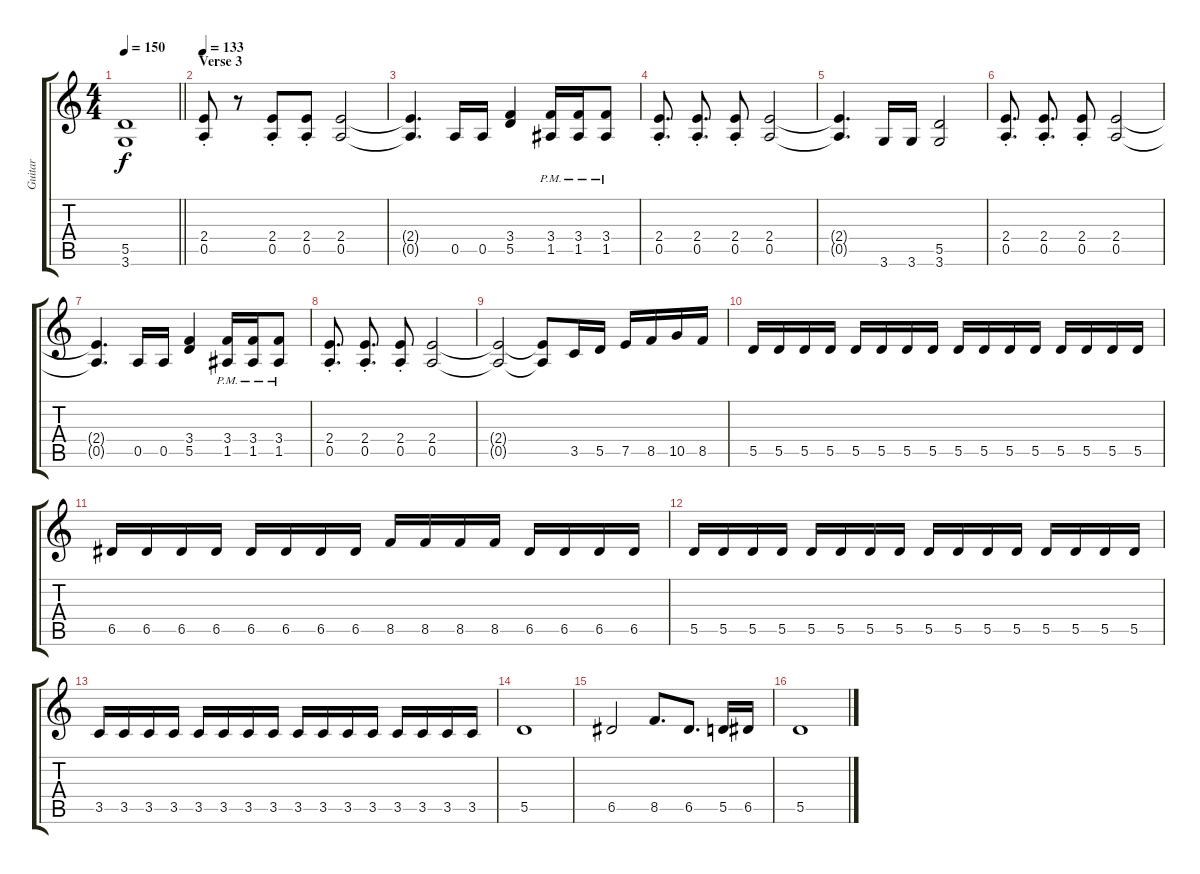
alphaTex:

\track ("Guitar" "Guitar") {instrument distortionguitar}
\staff {score tabs}
\tuning (E4 B3 G3 D3 A2 E2) {hide}
\ts (4 4)
\tempo 150
\clef g2
\barLineRight lightlight
\ks aminor
(5.5{t} 3.6{t}).1{dy f} |
\section ("" "Verse 3")
\tempo 133
(2.4{st} 0.5{st}).8 r.8 (2.4{st} 0.5{st}).8 (2.4{st} 0.5{st}).8 (2.4 0.5).2 |
(2.4{t} 0.5{t}).4{d} 0.5.16 0.5.16 (3.4 5.5).4 (3.4{pm} 1.5{pm}).16 (3.4{pm} 1.5{pm}).16 (3.4{pm} 1.5{pm}).8 |
(2.4{st} 0.5{st}).8{d beam split} (2.4{st} 0.5{st}).8{d} (2.4{st} 0.5{st}).8 (2.4 0.5).2 |
(2.4{t} 0.5{t}).4{d} 3.6.16 3.6.16 (5.5 3.6).2 |
(2.4{st} 0.5{st}).8{d beam split} (2.4{st} 0.5{st}).8{d} (2.4{st} 0.5{st}).8 (2.4 0.5).2 |
(2.4{t} 0.5{t}).4{d} 0.5.16 0.5.16 (3.4 5.5).4 (3.4{pm} 1.5{pm}).16 (3.4{pm} 1.5{pm}).16 (3.4{pm} 1.5{pm}).8 |
(2.4{st} 0.5{st}).8{d beam split} (2.4{st} 0.5{st}).8{d} (2.4{st} 0.5{st}).8 (2.4 0.5).2 |
(2.4{t} 0.5{t}).2 (2.4{t} 0.5{t}).8 3.5.16 5.5.16 7.5.16 8.5.16 10.5.16 8.5.16 |
5.5.16 5.5.16 5.5.16 5.5.16 5.5.16 5.5.16 5.5.16 5.5.16 5.5.16 5.5.16 5.5.16 5.5.16 5.5.16 5.5.16 5.5.16 5.5.16 |
6.5.16 6.5.16 6.5.16 6.5.16 6.5.16 6.5.16 6.5.16 6.5.16 8.5.16 8.5.16 8.5.16 8.5.16 6.5.16 6.5.16 6.5.16 6.5.16 |
5.5.16 5.5.16 5.5.16 5.5.16 5.5.16 5.5.16 5.5.16 5.5.16 5.5.16 5.5.16 5.5.16 5.5.16 5.5.16 5.5.16 5.5.16 5.5.16 |
3.5.16 3.5.16 3.5.16 3.5.16 3.5.16 3.5.16 3.5.16 3.5.16 3.5.16 3.5.16 3.5.16 3.5.16 3.5.16 3.5.16 3.5.16 3.5.16 |
5.5.1 |
6.5.2 8.5.8{d} 6.5.8{d} 5.5.16 6.5.16 |
5.5.1
